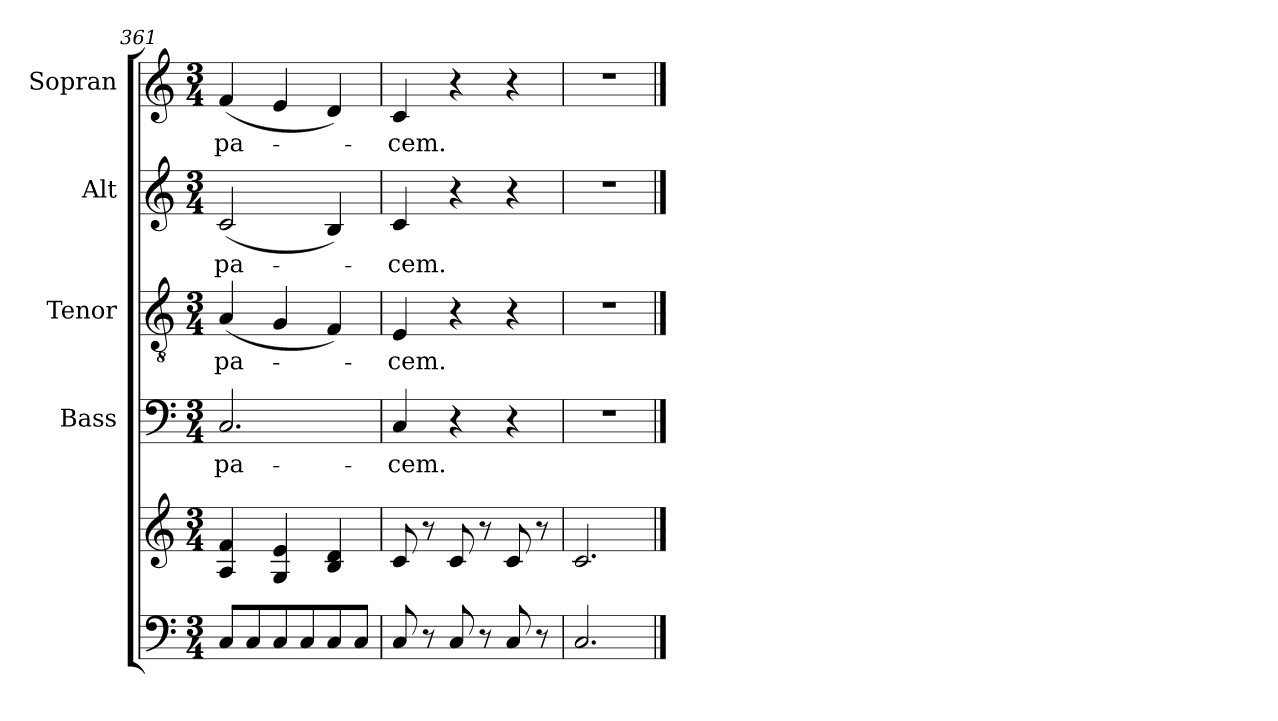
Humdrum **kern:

**kern	**kern	**kern	**text	**kern	**text	**kern	**text	**kern	**text
*part5	*part5	*part4	*part4	*part3	*part3	*part2	*part2	*part1	*part1
*staff6	*staff5	*staff4	*staff4	*staff3	*staff3	*staff2	*staff2	*staff1	*staff1
*	*	*I"Bass	*	*I"Tenor	*	*I"Alt	*	*I"Sopran	*
*	*	*I'B.	*	*I'T.	*	*I'A.	*	*I'S.	*
*clefF4	*clefG2	*clefF4	*	*clefGv2	*	*clefG2	*	*clefG2	*
*k[]	*k[]	*k[]	*	*k[]	*	*k[]	*	*k[]	*
*C:	*C:	*C:	*	*C:	*	*C:	*	*C:	*
*M3/4	*M3/4	*M3/4	*	*M3/4	*	*M3/4	*	*M3/4	*
=361	=361	=361	=361	=361	=361	=361	=361	=361	=361
!	!	!	!LO:LY:b	!	!LO:LY:b	!	!LO:LY:b	!	!LO:LY:b
8C/L	4A/ 4f/	2.C/	pa-	(<4A/	pa-	(<2c/	pa-	(<4f/	pa-
8C/	.	.	.	.	.	.	.	.	.
8C/	4G/ 4e/	.	.	4G/	.	.	.	4e/	.
8C/	.	.	.	.	.	.	.	.	.
8C/	4B/ 4d/	.	.	4F/)	.	4B/)	.	4d/)	.
8C/J	.	.	.	.	.	.	.	.	.
=362	=362	=362	=362	=362	=362	=362	=362	=362	=362
!	!	!	!LO:LY:b	!	!LO:LY:b	!	!LO:LY:b	!	!LO:LY:b
8C/	8c/	4C/	-cem.	4E/	-cem.	4c/	-cem.	4c/	-cem.
8r	8r	.	.	.	.	.	.	.	.
8C/	8c/	4r	.	4r	.	4r	.	4r	.
8r	8r	.	.	.	.	.	.	.	.
8C/	8c/	4r	.	4r	.	4r	.	4r	.
8r	8r	.	.	.	.	.	.	.	.
=363	=363	=363	=363	=363	=363	=363	=363	=363	=363
2.C/	2.c/	2.r	.	2.r	.	2.r	.	2.r	.
==	==	==	==	==	==	==	==	==	==
*-	*-	*-	*-	*-	*-	*-	*-	*-	*-
